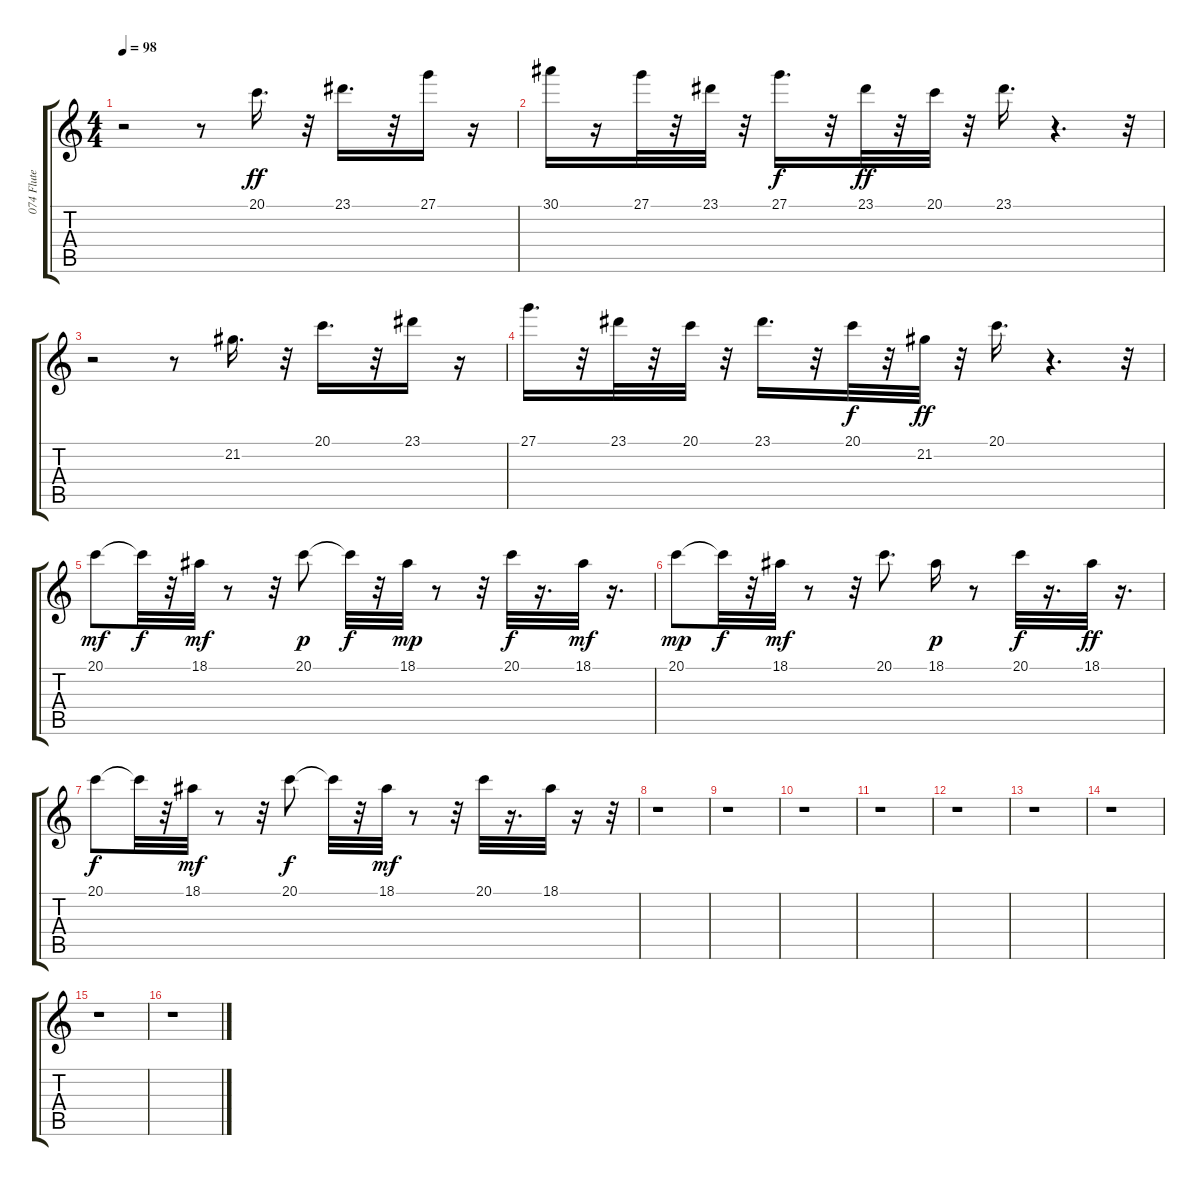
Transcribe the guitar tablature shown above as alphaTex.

\track ("074 Flute                               " "074 Flute ") {instrument flute}
\staff {score tabs}
\tuning (E4 B3 G3 D3 A2 E2) {hide}
\ts (4 4)
\tempo 98
\clef g2
\ks c
r.2{dy ff} r.8 20.1.16{d} r.32 23.1.16{d} r.32 27.1.16 r.16 |
30.1.16 r.16 27.1.32 r.32 23.1.32 r.32 27.1.16{d dy f} r.32 23.1.32{dy ff} r.32 20.1.32 r.32 23.1.16{d} r.4{d} r.32 |
r.2 r.8 21.2.16{d} r.32 20.1.16{d} r.32 23.1.16 r.16 |
27.1.16{d} r.32 23.1.32 r.32 20.1.32 r.32 23.1.16{d} r.32 20.1.32{dy f} r.32 21.2.32{dy ff} r.32 20.1.16{d} r.4{d} r.32 |
20.1.8{dy mf} 20.1{t}.32{dy f} r.32 18.1.32{dy mf} r.8 r.32 20.1.8{dy p} 20.1{t}.32{dy f} r.32 18.1.32{dy mp} r.8 r.32 20.1.32{dy f} r.16{d} 18.1.32{dy mf} r.16{d} |
20.1.8{dy mp} 20.1{t}.32{dy f} r.32 18.1.32{dy mf} r.8 r.32 20.1.8{d} 18.1.16{dy p} r.8 20.1.32{dy f} r.16{d} 18.1.32{dy ff} r.16{d} |
20.1.8{dy f} 20.1{t}.32 r.32 18.1.32{dy mf} r.8 r.32 20.1.8{dy f} 20.1{t}.32 r.32 18.1.32{dy mf} r.8 r.32 20.1.32 r.16{d} 18.1.32 r.16 r.32 |
r.1 |
r.1 |
r.1 |
r.1 |
r.1 |
r.1 |
r.1 |
r.1 |
r.1
